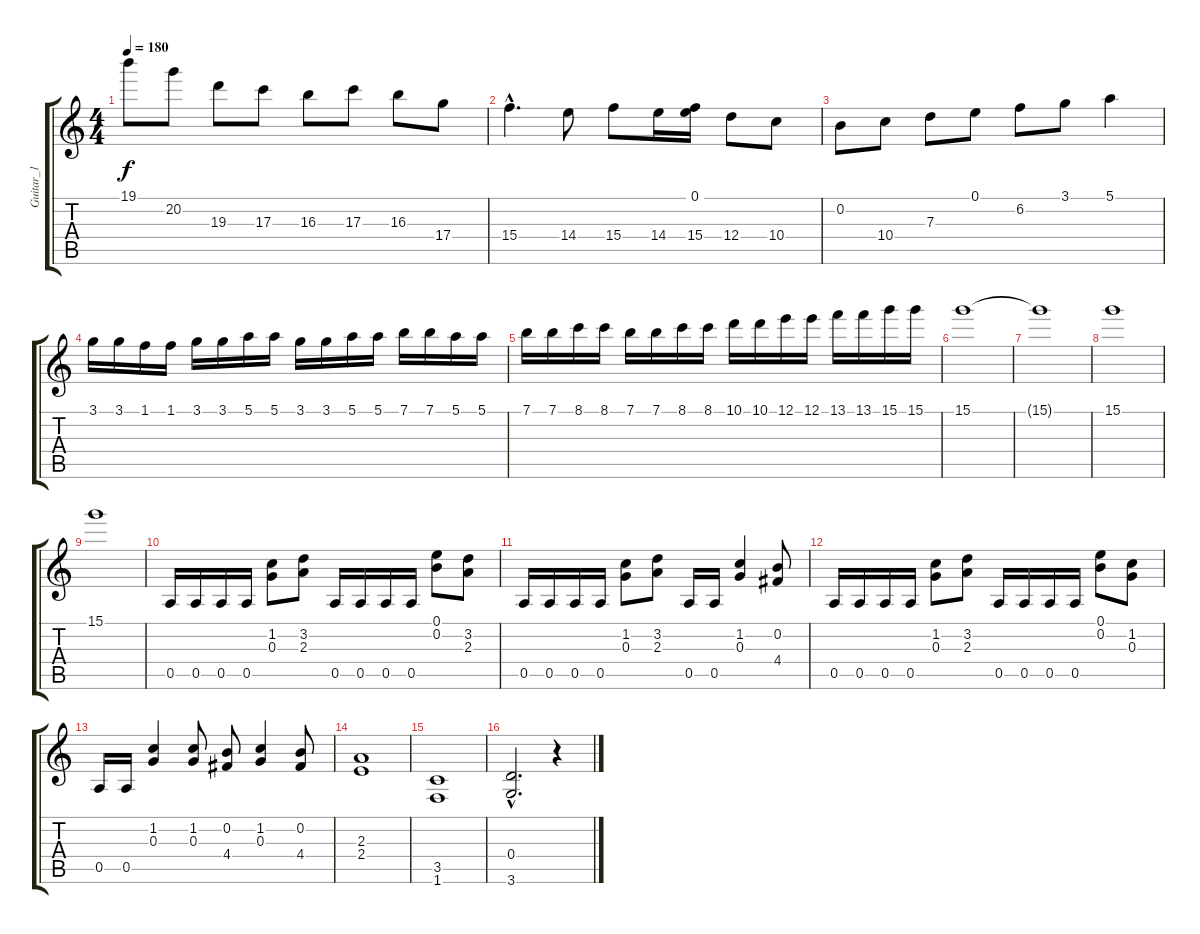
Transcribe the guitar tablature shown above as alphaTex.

\track ("Guitar_1" "Guitar_1") {instrument distortionguitar}
\staff {score tabs}
\tuning (E4 B3 G3 D3 A2 E2) {hide}
\ts (4 4)
\tempo 180
\clef g2
\ks c
19.1.8{dy f} 20.2.8 19.3.8 17.3.8 16.3.8 17.3.8 16.3.8 17.4.8 |
15.4{hac}.4{d} 14.4.8 15.4.8 14.4.16 (0.1 15.4).16 12.4.8 10.4.8 |
0.2.8 10.4.8 7.3.8 0.1.8 6.2.8 3.1.8 5.1.4 |
3.1.16 3.1.16 1.1.16 1.1.16 3.1.16 3.1.16 5.1.16 5.1.16 3.1.16 3.1.16 5.1.16 5.1.16 7.1.16 7.1.16 5.1.16 5.1.16 |
7.1.16 7.1.16 8.1.16 8.1.16 7.1.16 7.1.16 8.1.16 8.1.16 10.1.16 10.1.16 12.1.16 12.1.16 13.1.16 13.1.16 15.1.16 15.1.16 |
15.1.1 |
15.1{t}.1 |
15.1.1 |
15.1.1 |
0.5.16 0.5.16 0.5.16 0.5.16 (1.2 0.3).8 (3.2 2.3).8 0.5.16 0.5.16 0.5.16 0.5.16 (0.1 0.2).8 (3.2 2.3).8 |
0.5.16 0.5.16 0.5.16 0.5.16 (1.2 0.3).8 (3.2 2.3).8 0.5.16 0.5.16 (1.2 0.3).4 (0.2 4.4).8 |
0.5.16 0.5.16 0.5.16 0.5.16 (1.2 0.3).8 (3.2 2.3).8 0.5.16 0.5.16 0.5.16 0.5.16 (0.1 0.2).8 (1.2 0.3).8 |
0.5.16 0.5.16 (1.2 0.3).4 (1.2 0.3).8 (0.2 4.4).8 (1.2 0.3).4 (0.2 4.4).8 |
(2.3 2.4).1 |
(3.5 1.6).1 |
(0.4{hac} 3.6{hac}).2{d} r.4
